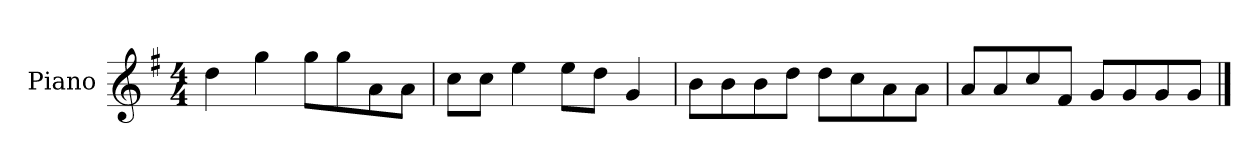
**kern
*part1
*staff1
*I"Piano
*I'P-no
*clefG2
*k[f#]
*M4/4
*MM90
=1
4dd\
4gg\
8gg\L
8gg\
8a\
8a\J
=2
8cc\L
8cc\J
4ee\
8ee\L
8dd\J
4g/
=3
8b\L
8b\
8b\
8dd\J
8dd\L
8cc\
8a\
8a\J
=4
8a/L
8a/
8cc/
8f#/J
8g/L
8g/
8g/
8g/J
==
*-
